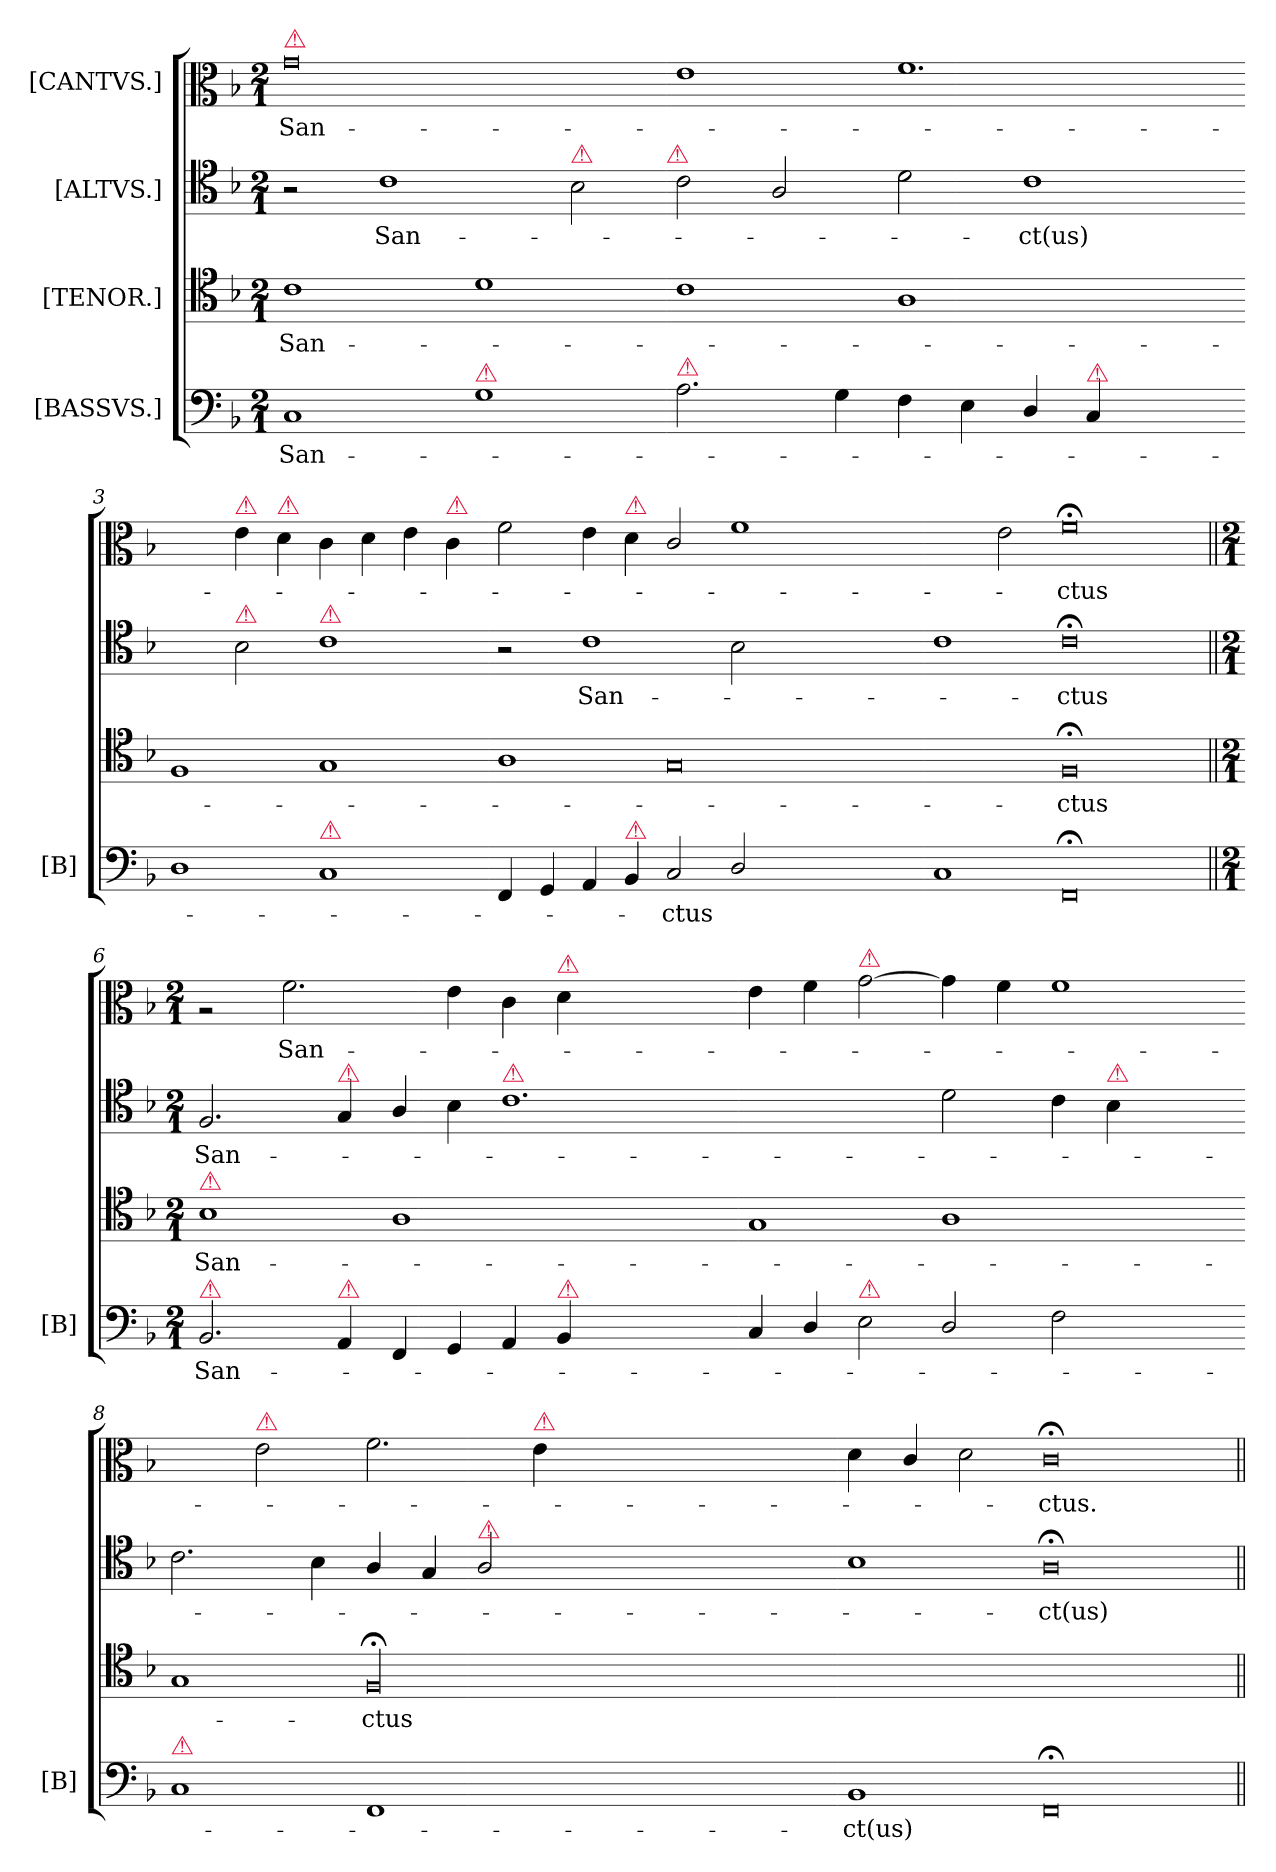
**kern	**text	**kern	**text	**kern	**text	**kern	**text
*part4	*part4	*part3	*part3	*part2	*part2	*part1	*part1
*staff4	*staff4	*staff3	*staff3	*staff2	*staff2	*staff1	*staff1
*I"[BASSVS.]	*	*I"[TENOR.]	*	*I"[ALTVS.]	*	*I"[CANTVS.]	*
*I'[B]	*	*	*	*	*	*	*
*clefF4	*	*clefC4	*	*clefC4	*	*clefC3	*
*k[b-]	*	*k[b-]	*	*k[b-]	*	*k[b-]	*
*M2/1	*	*M2/1	*	*M2/1	*	*M2/1	*
=1	=1	=1	=1	=1	=1	=1	=1
!	!	!	!	!	!	!LO:TX:a:color=crimson:t=⚠	!
1C/	San-	1c\	San-	2r	.	0g\	San-
.	.	.	.	1c\	San-	.	.
!LO:TX:a:color=crimson:t=⚠	!	!	!	!	!	!	!
1G\	.	1d\	.	.	.	.	.
!	!	!	!	!LO:TX:a:color=crimson:t=⚠	!	!	!
.	.	.	.	2B-\	.	.	.
!	!	!	!	!LO:TX:a:color=crimson:t=⚠	!	!	!
=2-	=2-	=2-	=2-	=2-	=2-	=2-	=2-
!LO:TX:a:color=crimson:t=⚠	!	!	!	!	!	!	!
2.A\	.	1c\	.	2c\	.	1e\	.
.	.	.	.	2A/	.	.	.
4G\	.	.	.	.	.	.	.
4F\	.	1A\	.	2d\	.	1.f\	.
4E\	.	.	.	.	.	.	.
4D/	.	.	.	1c\	-ct(us)	.	.
!LO:TX:a:color=crimson:t=⚠	!	!	!	!	!	!	!
4C/	.	.	.	.	.	.	.
2ryy	.	2ryy	.	.	.	.	.
=3-	=3-	=3-	=3-	=3-	=3-	=3-	=3-
1D\	.	1F/	.	2ryy	.	2ryy	.
!	!	!	!	!	!	!LO:TX:a:color=crimson:t=⚠	!
!	!	!	!	!LO:TX:a:color=crimson:t=⚠	!	!	!
.	.	.	.	2B-\	.	4e\	.
!	!	!	!	!	!	!LO:TX:a:color=crimson:t=⚠	!
.	.	.	.	.	.	4d\	.
!	!	!	!	!LO:TX:a:color=crimson:t=⚠	!	!	!
!LO:TX:a:color=crimson:t=⚠	!	!	!	!	!	!	!
1C/	.	1G/	.	1c\	.	4c\	.
.	.	.	.	.	.	4d\	.
.	.	.	.	.	.	4e\	.
!	!	!	!	!	!	!LO:TX:a:color=crimson:t=⚠	!
.	.	.	.	.	.	4c\	.
=4-	=4-	=4-	=4-	=4-	=4-	=4-	=4-
4FF/	.	1A\	.	2r	.	2f\	.
4GG/	.	.	.	.	.	.	.
!	!	!	!	!	!LO:LY:i	!	!
4AA/	.	.	.	1c\	San-	4e\	.
!	!	!	!	!	!	!LO:TX:a:color=crimson:t=⚠	!
!LO:TX:a:color=crimson:t=⚠	!	!	!	!	!	!	!
4BB-/	.	.	.	.	.	4d\	.
2C/	-ctus	0G/	.	.	.	2c/	.
2D/	.	.	.	2B-\	.	1f\	.
1ryy	.	.	.	1ryy	.	.	.
.	.	.	.	.	.	2ryy	.
=5-	=5-	=5-	=5-	=5-	=5-	=5-	=5-
1C/	.	1ryy	.	1c\	.	2ryy	.
.	.	.	.	.	.	2e\	.
!	!	!	!	!	!LO:LY:i	!	!
0FF;</	.	0F;</	-ctus	0c;\	-ctus	0f;\	-ctus
=6||	=6||	=6||	=6||	=6||	=6||	=6||	=6||
*M2/1	*	*M2/1	*	*M2/1	*	*M2/1	*
!	!	!LO:TX:a:color=crimson:t=⚠	!	!	!	!	!
!LO:TX:a:color=crimson:t=⚠	!	!	!	!	!	!	!
2.BB-/	San-	1B-\	San-	2.F/	San-	2rA	.
.	.	.	.	.	.	2.f\	San-
!	!	!	!	!LO:TX:a:color=crimson:t=⚠	!	!	!
!LO:TX:a:color=crimson:t=⚠	!	!	!	!	!	!	!
4AA/	.	.	.	4G/	.	.	.
4FF/	.	1A\	.	4A/	.	.	.
4GG/	.	.	.	4B-\	.	4e\	.
!	!	!	!	!LO:TX:a:color=crimson:t=⚠	!	!	!
4AA/	.	.	.	1.c\	.	4c\	.
!	!	!	!	!	!	!LO:TX:a:color=crimson:t=⚠	!
!LO:TX:a:color=crimson:t=⚠	!	!	!	!	!	!	!
4BB-/	.	.	.	.	.	4d\	.
1ryy	.	1ryy	.	.	.	1ryy	.
=7-	=7-	=7-	=7-	=7-	=7-	=7-	=7-
4C/	.	1G/	.	1ryy	.	4e\	.
4D/	.	.	.	.	.	4f\	.
!	!	!	!	!	!	!LO:TX:a:color=crimson:t=⚠	!
!LO:TX:a:color=crimson:t=⚠	!	!	!	!	!	!	!
2E\	.	.	.	.	.	[2g\	.
2D/	.	1A\	.	2d\	.	4g!\]	.
.	.	.	.	.	.	4f\	.
2F\	.	.	.	4c\	.	1f\	.
!	!	!	!	!LO:TX:a:color=crimson:t=⚠	!	!	!
.	.	.	.	4B-\	.	.	.
2ryy	.	2ryy	.	2ryy	.	.	.
=8-	=8-	=8-	=8-	=8-	=8-	=8-	=8-
!LO:TX:a:color=crimson:t=⚠	!	!	!	!	!	!	!
1C/	.	1G/	.	2.c\	.	2ryy	.
!	!	!	!	!	!	!LO:TX:a:color=crimson:t=⚠	!
.	.	.	.	.	.	2e\	.
.	.	.	.	4B-\	.	.	.
1FF/	.	00F;</	-ctus	4A/	.	2.f\	.
.	.	.	.	4G/	.	.	.
!	!	!	!	!LO:TX:a:color=crimson:t=⚠	!	!	!
.	.	.	.	2A/	.	.	.
!	!	!	!	!	!	!LO:TX:a:color=crimson:t=⚠	!
.	.	.	.	.	.	4e\	.
0.ryy	.	.	.	0.ryy	.	0.ryy	.
=9-	=9-	=9-	=9-	=9-	=9-	=9-	=9-
1BB-/	-ct(us)	0.ryy	.	1B-\	.	4d\	.
.	.	.	.	.	.	4c/	.
.	.	.	.	.	.	2d\	.
0FF;</	.	.	.	0A;\	-ct(us)	0c;\	-ctus.
=||	=||	=||	=||	=||	=||	=||	=||
*-	*-	*-	*-	*-	*-	*-	*-
